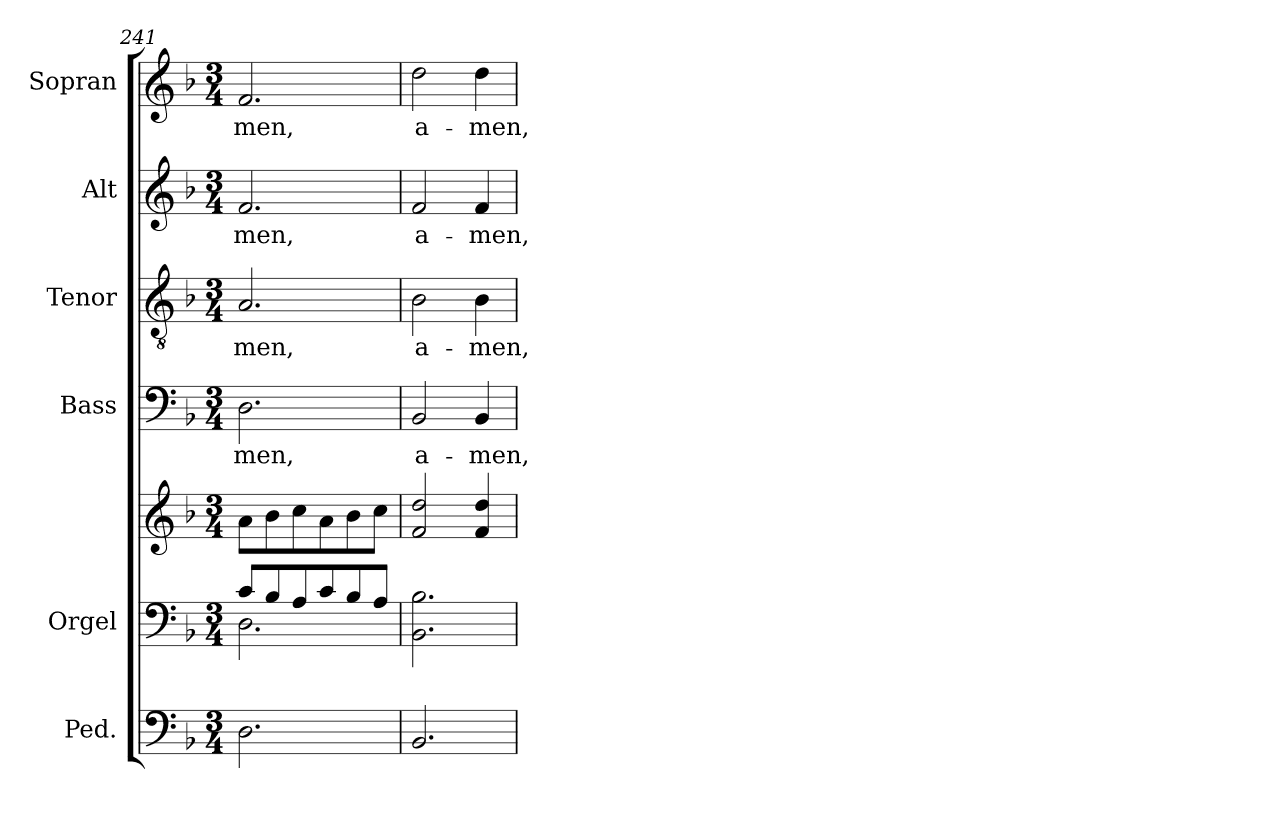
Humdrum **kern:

**kern	**kern	**kern	**kern	**text	**kern	**text	**kern	**text	**kern	**text
*part6	*part5	*part5	*part4	*part4	*part3	*part3	*part2	*part2	*part1	*part1
*staff7	*staff6	*staff5	*staff4	*staff4	*staff3	*staff3	*staff2	*staff2	*staff1	*staff1
*I"Ped.	*I"Orgel	*	*I"Bass	*	*I"Tenor	*	*I"Alt	*	*I"Sopran	*
*	*I'Org.	*	*I'B.	*	*I'T.	*	*I'A.	*	*I'S.	*
*clefF4	*clefF4	*clefG2	*clefF4	*	*clefGv2	*	*clefG2	*	*clefG2	*
*ITrd7c12	*	*	*	*	*	*	*	*	*	*
*k[b-]	*k[b-]	*k[b-]	*k[b-]	*	*k[b-]	*	*k[b-]	*	*k[b-]	*
*F:	*F:	*F:	*F:	*	*F:	*	*F:	*	*F:	*
*M3/4	*M3/4	*M3/4	*M3/4	*	*M3/4	*	*M3/4	*	*M3/4	*
=241	=241	=241	=241	=241	=241	=241	=241	=241	=241	=241
*	*^	*	*	*	*	*	*	*	*	*
!	!	!	!	!	!LO:LY:b	!	!LO:LY:b	!	!LO:LY:b	!	!LO:LY:b
2.DD\	8c/L	2.D\	8a\L	2.D\	-men,	2.A/	-men,	2.f/	-men,	2.f/	-men,
.	8B-/	.	8b-\	.	.	.	.	.	.	.	.
.	8A/	.	8cc\	.	.	.	.	.	.	.	.
.	8c/	.	8a\	.	.	.	.	.	.	.	.
.	8B-/	.	8b-\	.	.	.	.	.	.	.	.
.	8A/J	.	8cc\J	.	.	.	.	.	.	.	.
*	*v	*v	*	*	*	*	*	*	*	*	*
=242	=242	=242	=242	=242	=242	=242	=242	=242	=242	=242
!	!	!	!	!LO:LY:b	!	!LO:LY:b	!	!LO:LY:b	!	!LO:LY:b
2.BBB-/	2.BB-\ 2.B-\	2f/ 2dd/	2BB-/	a-	2B-\	a-	2f/	a-	2dd\	a-
!	!	!	!	!LO:LY:b	!	!LO:LY:b	!	!LO:LY:b	!	!LO:LY:b
.	.	4f/ 4dd/	4BB-/	-men,	4B-\	-men,	4f/	-men,	4dd\	-men,
=	=	=	=	=	=	=	=	=	=	=
*-	*-	*-	*-	*-	*-	*-	*-	*-	*-	*-
